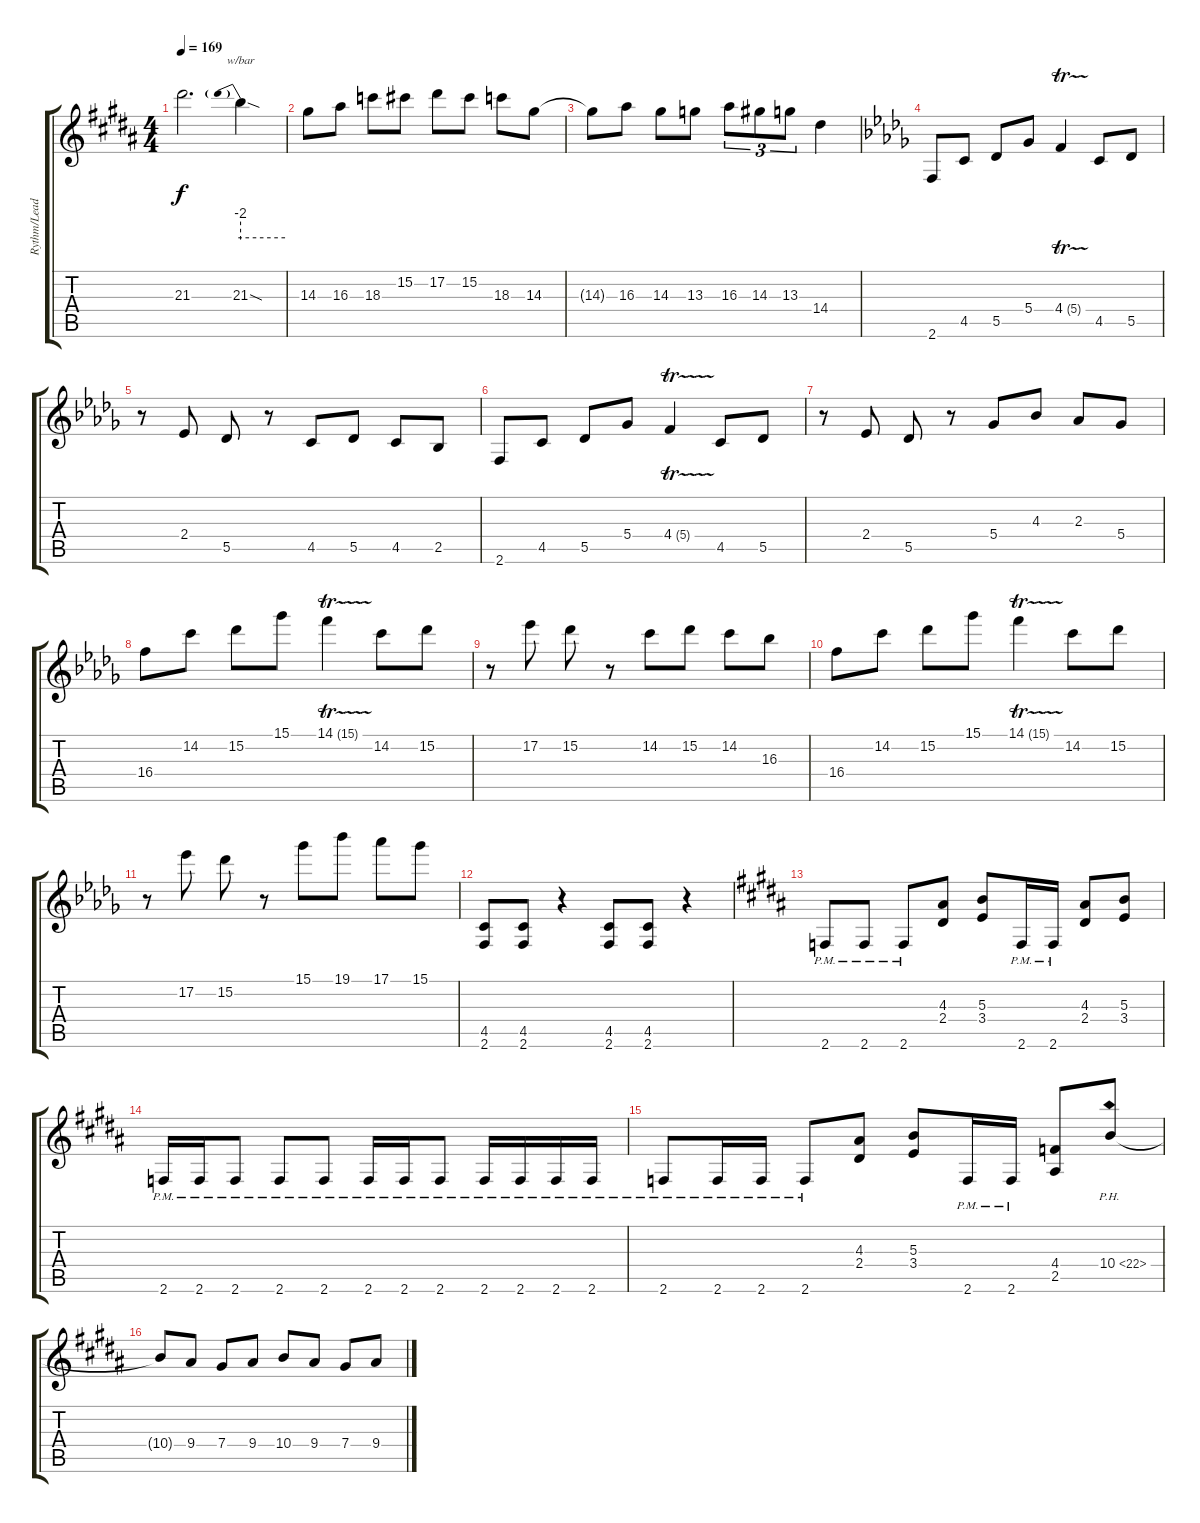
\track ("Rythm/Lead 1" "Rythm/Lead") {instrument distortionguitar}
\staff {score tabs}
\tuning (Eb4 Bb3 Gb3 Db3 Ab2 Eb2) {hide}
\ts (4 4)
\tempo 169
\clef g2
\ks b
21.3{t}.2{d dy f} 21.3{sod}.4{tbe (predive default 0 -8 60 -8)} |
14.3.8 16.3.8 18.3.8 15.2.8 17.2.8 15.2.8 18.3.8 14.3.8 |
14.3{t}.8 16.3.8 14.3.8 13.3.8 16.3.8{tu (3 2)} 14.3.8{tu (3 2)} 13.3.8{tu (3 2)} 14.4.4 |
\ks db
2.6.8 4.5.8 5.5.8 5.4.8 4.4{tr (5 32)}.4 4.5.8 5.5.8 |
r.8 2.4.8 5.5.8 r.8 4.5.8 5.5.8 4.5.8 2.5.8 |
2.6.8 4.5.8 5.5.8 5.4.8 4.4{tr (5 32)}.4 4.5.8 5.5.8 |
r.8 2.4.8 5.5.8 r.8 5.4.8 4.3.8 2.3.8 5.4.8 |
16.4.8 14.2.8 15.2.8 15.1.8 14.1{tr (15 32)}.4 14.2.8 15.2.8 |
r.8 17.2.8 15.2.8 r.8 14.2.8 15.2.8 14.2.8 16.3.8 |
16.4.8 14.2.8 15.2.8 15.1.8 14.1{tr (15 32)}.4 14.2.8 15.2.8 |
r.8 17.2.8 15.2.8 r.8 15.1.8 19.1.8 17.1.8 15.1.8 |
(4.5 2.6).8 (4.5 2.6).8 r.4 (4.5 2.6).8 (4.5 2.6).8 r.4 |
\ks b
2.6{pm}.8 2.6{pm}.8 2.6{pm}.8 (4.3 2.4).8 (5.3 3.4).8 2.6{pm}.16 2.6{pm}.16 (4.3 2.4).8 (5.3 3.4).8 |
2.6{pm}.16 2.6{pm}.16 2.6{pm}.8 2.6{pm}.8 2.6{pm}.8 2.6{pm}.16 2.6{pm}.16 2.6{pm}.8 2.6{pm}.16 2.6{pm}.16 2.6{pm}.16 2.6{pm}.16 |
2.6{pm}.8 2.6{pm}.16 2.6{pm}.16 2.6{pm}.8 (4.3 2.4).8 (5.3 3.4).8 2.6{pm}.16 2.6{pm}.16 (4.4 2.5).8 10.4{ph 12}.8 |
10.4{t}.8 9.4.8 7.4.8 9.4.8 10.4.8 9.4.8 7.4.8 9.4.8
